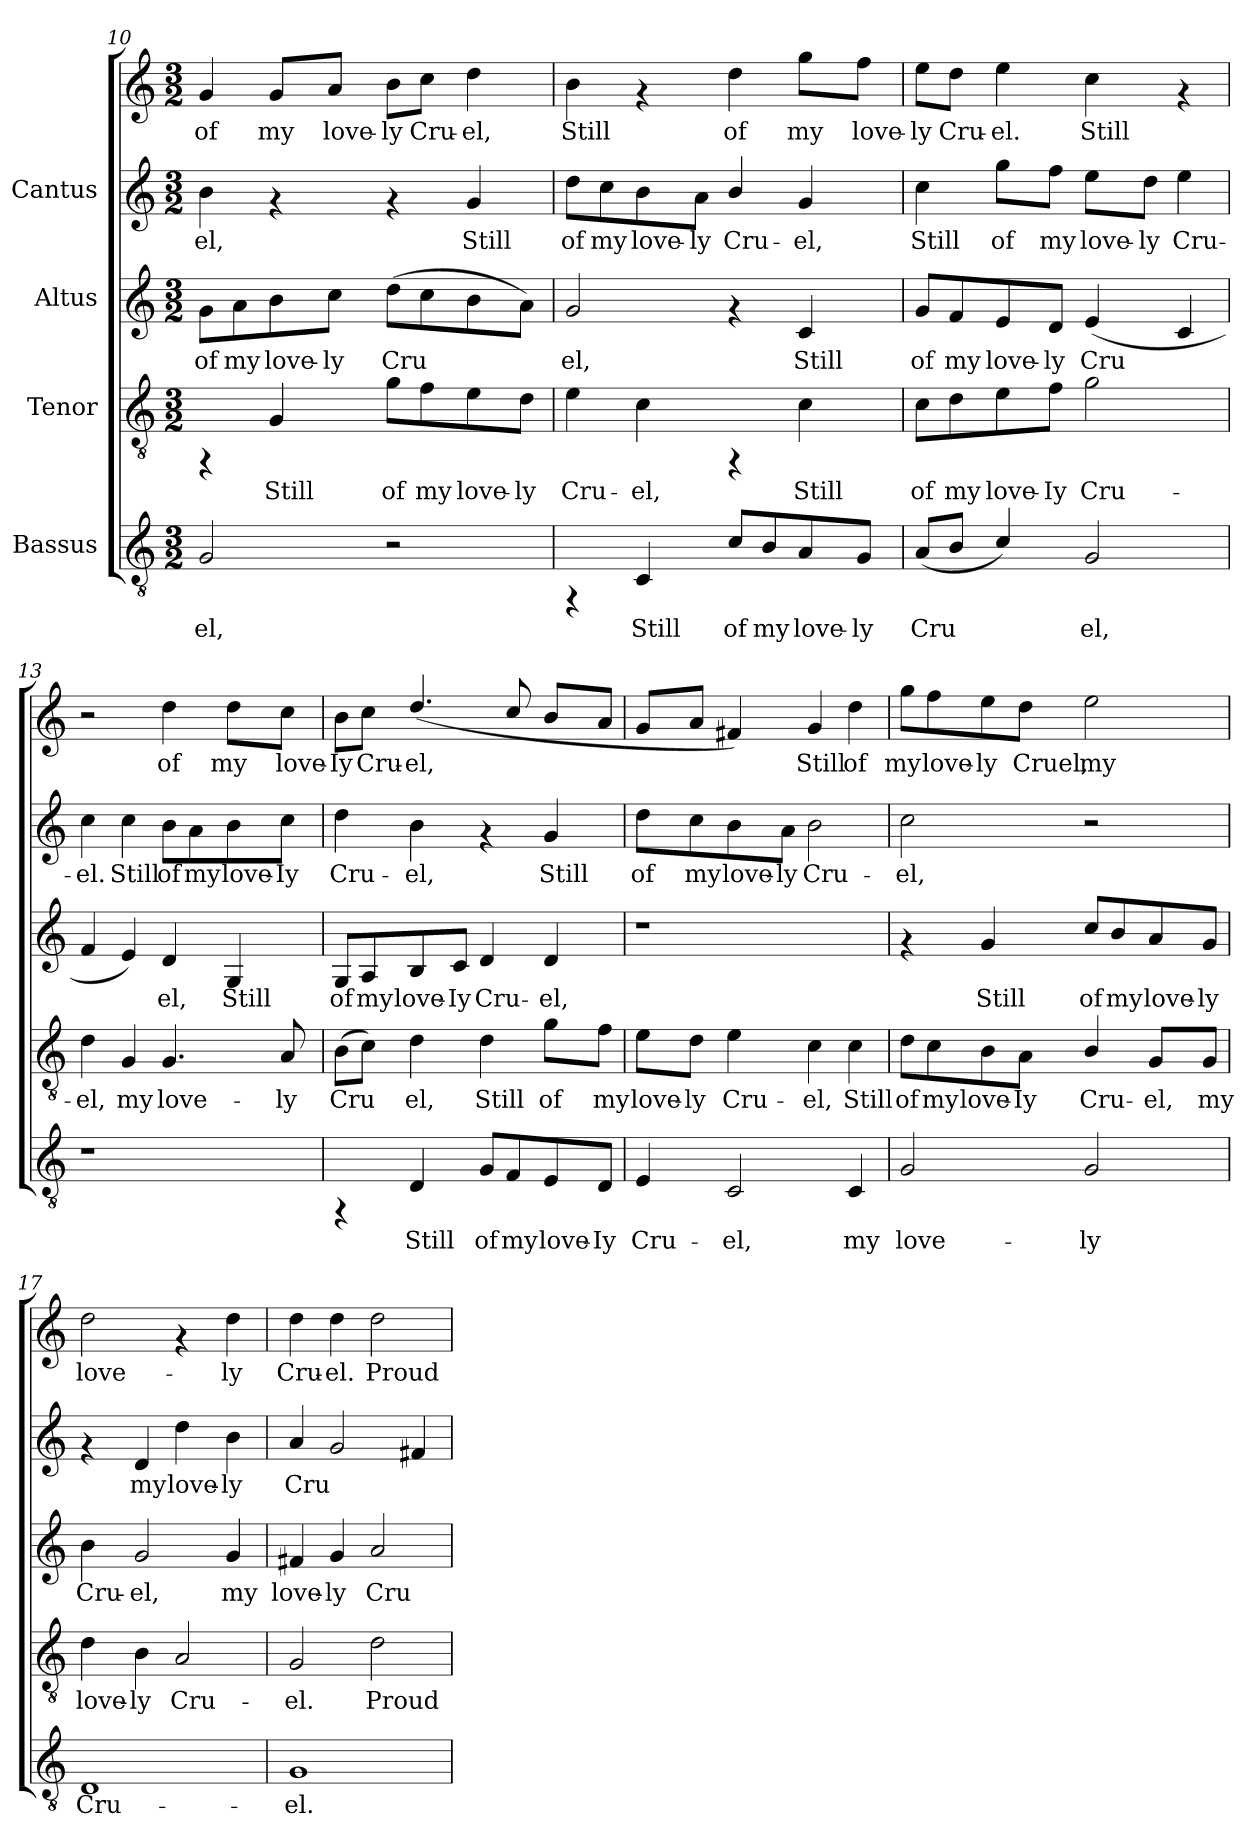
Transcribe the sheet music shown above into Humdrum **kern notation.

**kern	**text	**kern	**text	**kern	**text	**kern	**text	**kern	**text
*part4	*part4	*part3	*part3	*part2	*part2	*part1	*part1	*part1	*part1
*staff5	*staff5	*staff4	*staff4	*staff3	*staff3	*staff2	*staff2	*staff1	*staff1
*I"Bassus	*	*I"Tenor	*	*I"Altus	*	*I"Cantus	*	*	*
*clefGv2	*	*clefGv2	*	*clefG2	*	*clefG2	*	*clefG2	*
*M3/2	*	*M3/2	*	*M3/2	*	*M3/2	*	*M3/2	*
=10	=10	=10	=10	=10	=10	=10	=10	=10	=10
!	!LO:LY:b:cj	!	!	!	!LO:LY:b:cj	!	!LO:LY:b:cj	!	!LO:LY:b:cj
2G/	-el,	4rFF	.	8g\L	of	4b\	el,	4g/	-of
!	!	!	!	!	!LO:LY:b:cj	!	!	!	!
.	.	.	.	8a\	my	.	.	.	.
!	!	!	!LO:LY:b:cj	!	!LO:LY:b:cj	!	!	!	!LO:LY:b:cj
.	.	4G/	Still	8b\	love-	4rf	.	8g/L	my
!	!	!	!	!	!LO:LY:b:cj	!	!	!	!LO:LY:b:cj
.	.	.	.	8cc\J	-ly	.	.	8a/J	love-
!	!	!	!LO:LY:b:cj	!	!LO:LY:b:cj	!	!	!	!LO:LY:b:cj
2r	.	8g\L	of	(>8dd\L	Cru-	4rf	.	8b\L	-ly
!	!	!	!LO:LY:b:cj	!	!LO:LY:b:cj	!	!	!	!LO:LY:b:cj
.	.	8f\	my	8cc\	--	.	.	8cc\J	Cru-
!	!	!	!LO:LY:b:cj	!	!LO:LY:b:cj	!	!LO:LY:b:cj	!	!LO:LY:b:cj
.	.	8e\	love-	8b\	--	4g/	Still	4dd\	-el,
!	!	!	!LO:LY:b:cj	!	!LO:LY:b:cj	!	!	!	!
.	.	8d\J	-ly	8a\J)	--	.	.	.	.
=11	=11	=11	=11	=11	=11	=11	=11	=11	=11
!	!	!	!LO:LY:b:cj	!	!LO:LY:b:cj	!	!LO:LY:b:cj	!	!LO:LY:b:cj
4rFF	.	4e\	Cru-	2g/	-el,	8dd\L	-of	4b\	Still
!	!	!	!	!	!	!	!LO:LY:b:cj	!	!
.	.	.	.	.	.	8cc\	my	.	.
!	!LO:LY:b:cj	!	!LO:LY:b:cj	!	!	!	!LO:LY:b:cj	!	!
4C/	Still	4c\	-el,	.	.	8b\	love-	4rf	.
!	!	!	!	!	!	!	!LO:LY:b:cj	!	!
.	.	.	.	.	.	8a\J	-ly	.	.
!	!LO:LY:b:cj	!	!	!	!	!	!LO:LY:b:cj	!	!LO:LY:b:cj
8c/L	of	4rFF	.	4rf	.	4b/	Cru-	4dd\	of
!	!LO:LY:b:cj	!	!	!	!	!	!	!	!
8B/	my	.	.	.	.	.	.	.	.
!	!LO:LY:b:cj	!	!LO:LY:b:cj	!	!LO:LY:b:cj	!	!LO:LY:b:cj	!	!LO:LY:b:cj
8A/	love-	4c\	Still	4c/	Still	4g/	-el,	8gg\L	my
!	!LO:LY:b:cj	!	!	!	!	!	!	!	!LO:LY:b:cj
8G/J	-ly	.	.	.	.	.	.	8ff\J	love-
!!LO:LB:g=z
=12	=12	=12	=12	=12	=12	=12	=12	=12	=12
!	!LO:LY:b:cj	!	!LO:LY:b:cj	!	!LO:LY:b:cj	!	!LO:LY:b:cj	!	!LO:LY:b:cj
(<8A/L	Cru-	8c\L	of	8g/L	of	4cc\	Still	8ee\L	ly
!	!LO:LY:b:cj	!	!LO:LY:b:cj	!	!LO:LY:b:cj	!	!	!	!LO:LY:b:cj
8B/J	-	8d\	my	8f/	my	.	.	8dd\J	Cru-
!	!LO:LY:b:cj	!	!LO:LY:b:cj	!	!LO:LY:b:cj	!	!LO:LY:b:cj	!	!LO:LY:b:cj
4c/)	.	8e\	love-	8e/	love-	8gg\L	of	4ee\	-el.
!	!	!	!LO:LY:b:cj	!	!LO:LY:b:cj	!	!LO:LY:b:cj	!	!
.	.	8f\J	-Iy	8d/J	-ly	8ff\J	my	.	.
!	!LO:LY:b:cj	!	!LO:LY:b:cj	!	!LO:LY:b:cj	!	!LO:LY:b:cj	!	!LO:LY:b:cj
2G/	el,	2g\	Cru-	(<4e/	Cru-	8ee\L	love-	4cc\	Still
!	!	!	!	!	!	!	!LO:LY:b:cj	!	!
.	.	.	.	.	.	8dd\J	-ly	.	.
!	!	!	!	!	!LO:LY:b:cj	!	!LO:LY:b:cj	!	!
.	.	.	.	4c/	--	4ee\	Cru-	4rf	.
=13	=13	=13	=13	=13	=13	=13	=13	=13	=13
!	!	!	!LO:LY:b:cj	!	!LO:LY:b:cj	!	!LO:LY:b:cj	!	!
1r	.	4d\	-el,	4f/	-	4cc\	-el.	2r	.
!	!	!	!LO:LY:b:cj	!	!LO:LY:b:cj	!	!LO:LY:b:cj	!	!
.	.	4G/	my	4e/)	.	4cc\	Still	.	.
!	!	!	!LO:LY:b:cj	!	!LO:LY:b:cj	!	!LO:LY:b:cj	!	!LO:LY:b:cj
.	.	4.G/	love-	4d/	el,	8b\L	of	4dd\	-of
!	!	!	!	!	!	!	!LO:LY:b:cj	!	!
.	.	.	.	.	.	8a\	my	.	.
!	!	!	!	!	!LO:LY:b:cj	!	!LO:LY:b:cj	!	!LO:LY:b:cj
.	.	.	.	4G/	Still	8b\	love-	8dd\L	my
!	!	!	!LO:LY:b:cj	!	!	!	!LO:LY:b:cj	!	!LO:LY:b:cj
.	.	8A/	-ly	.	.	8cc\J	-Iy	8cc\J	love-
=14	=14	=14	=14	=14	=14	=14	=14	=14	=14
!	!	!	!LO:LY:b:cj	!	!LO:LY:b:cj	!	!LO:LY:b:cj	!	!LO:LY:b:cj
4rFF	.	(>8B\L	Cru-	8G/L	of	4dd\	Cru-	8b\L	Iy
!	!	!	!LO:LY:b:cj	!	!LO:LY:b:cj	!	!	!	!LO:LY:b:cj
.	.	8c\J)	-	8A/	my	.	.	8cc\J	Cru-
!	!LO:LY:b:cj	!	!LO:LY:b:cj	!	!LO:LY:b:cj	!	!LO:LY:b:cj	!	!LO:LY:b:cj
4D/	Still	4d\	el,	8B/	love-	4b\	-el,	(<4.dd/	-el,
!	!	!	!	!	!LO:LY:b:cj	!	!	!	!
.	.	.	.	8c/J	-Iy	.	.	.	.
!	!LO:LY:b:cj	!	!LO:LY:b:cj	!	!LO:LY:b:cj	!	!	!	!
8G/L	of	4d\	Still	4d/	Cru-	4rf	.	.	.
!	!LO:LY:b:cj	!	!	!	!	!	!	!	!LO:LY:b:cj
8F/	my	.	.	.	.	.	.	8cc/	.
!	!LO:LY:b:cj	!	!LO:LY:b:cj	!	!LO:LY:b:cj	!	!LO:LY:b:cj	!	!LO:LY:b:cj
8E/	love-	8g\L	of	4d/	-el,	4g/	Still	8b/L	.
!	!LO:LY:b:cj	!	!LO:LY:b:cj	!	!	!	!	!	!LO:LY:b:cj
8D/J	-Iy	8f\J	my	.	.	.	.	8a/J	.
!!LO:LB:g=z
=15	=15	=15	=15	=15	=15	=15	=15	=15	=15
!	!LO:LY:b:cj	!	!LO:LY:b:cj	!	!	!	!LO:LY:b:cj	!	!LO:LY:b:cj
4E/	Cru-	8e\L	love-	1r	.	8dd\L	of	8g/L	.
!	!	!	!LO:LY:b:cj	!	!	!	!LO:LY:b:cj	!	!LO:LY:b:cj
.	.	8d\J	-ly	.	.	8cc\	my	8a/J	.
!	!LO:LY:b:cj	!	!LO:LY:b:cj	!	!	!	!LO:LY:b:cj	!	!LO:LY:b:cj
2C/	-el,	4e\	Cru-	.	.	8b\	love-	4f#X/)	.
!	!	!	!	!	!	!	!LO:LY:b:cj	!	!
.	.	.	.	.	.	8a\J	-ly	.	.
!	!	!	!LO:LY:b:cj	!	!	!	!LO:LY:b:cj	!	!LO:LY:b:cj
.	.	4c\	-el,	.	.	2b\	Cru-	4g/	Still
!	!LO:LY:b:cj	!	!LO:LY:b:cj	!	!	!	!	!	!LO:LY:b:cj
4C/	my	4c\	Still	.	.	.	.	4dd\	of
=16	=16	=16	=16	=16	=16	=16	=16	=16	=16
!	!LO:LY:b:cj	!	!LO:LY:b:cj	!	!	!	!LO:LY:b:cj	!	!LO:LY:b:cj
2G/	love-	8d\L	of	4rf	.	2cc\	el,	8gg\L	-my
!	!	!	!LO:LY:b:cj	!	!	!	!	!	!LO:LY:b:cj
.	.	8c\	my	.	.	.	.	8ff\	love-
!	!	!	!LO:LY:b:cj	!	!LO:LY:b:cj	!	!	!	!LO:LY:b:cj
.	.	8B\	love-	4g/	Still	.	.	8ee\	-ly
!	!	!	!LO:LY:b:cj	!	!	!	!	!	!LO:LY:b:cj
.	.	8A\J	-Iy	.	.	.	.	8dd\J	Cruel,
!	!LO:LY:b:cj	!	!LO:LY:b:cj	!	!LO:LY:b:cj	!	!	!	!LO:LY:b:cj
2G/	-ly	4B/	Cru-	8cc/L	of	2r	.	2ee\	my
!	!	!	!	!	!LO:LY:b:cj	!	!	!	!
.	.	.	.	8b/	my	.	.	.	.
!	!	!	!LO:LY:b:cj	!	!LO:LY:b:cj	!	!	!	!
.	.	8G/L	-el,	8a/	love-	.	.	.	.
!	!	!	!LO:LY:b:cj	!	!LO:LY:b:cj	!	!	!	!
.	.	8G/J	my	8g/J	-ly	.	.	.	.
=17	=17	=17	=17	=17	=17	=17	=17	=17	=17
!	!LO:LY:b:cj	!	!LO:LY:b:cj	!	!LO:LY:b:cj	!	!	!	!LO:LY:b:cj
1D	Cru-	4d\	love-	4b\	Cru-	4rf	.	2dd\	love-
!	!	!	!LO:LY:b:cj	!	!LO:LY:b:cj	!	!LO:LY:b:cj	!	!
.	.	4B\	-ly	2g/	-el,	4d/	my	.	.
!	!	!	!LO:LY:b:cj	!	!	!	!LO:LY:b:cj	!	!
.	.	2A/	Cru-	.	.	4dd\	love-	4rf	.
!	!	!	!	!	!LO:LY:b:cj	!	!LO:LY:b:cj	!	!LO:LY:b:cj
.	.	.	.	4g/	my	4b\	-ly	4dd\	-ly
=18	=18	=18	=18	=18	=18	=18	=18	=18	=18
!	!LO:LY:b:cj	!	!LO:LY:b:cj	!	!LO:LY:b:cj	!	!LO:LY:b:cj	!	!LO:LY:b:cj
1G	-el.	2G/	-el.	4f#X/	love-	4a/	Cru-	4dd\	Cru-
!	!	!	!	!	!LO:LY:b:cj	!	!LO:LY:b:cj	!	!LO:LY:b:cj
.	.	.	.	4g/	-ly	2g/	--	4dd\	-el.
!	!	!	!LO:LY:b:cj	!	!LO:LY:b:cj	!	!	!	!LO:LY:b:cj
.	.	2d\	Proud	2a/	Cru-	.	.	2dd\	Proud
!	!	!	!	!	!	!	!LO:LY:b:cj	!	!
.	.	.	.	.	.	4f#X/	--	.	.
=	=	=	=	=	=	=	=	=	=
*-	*-	*-	*-	*-	*-	*-	*-	*-	*-
